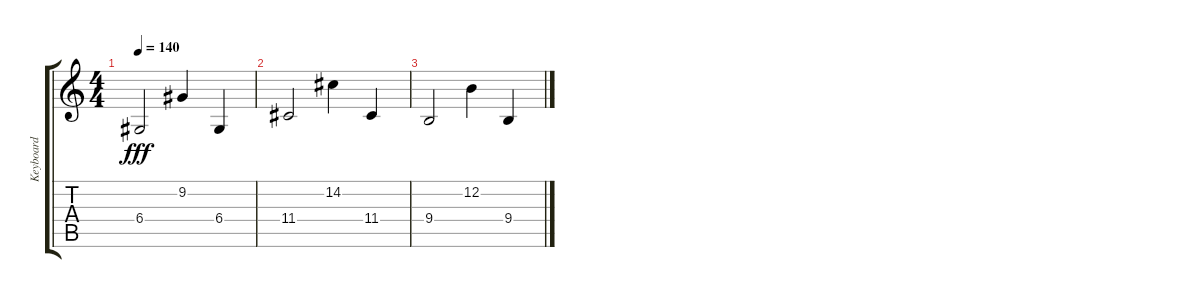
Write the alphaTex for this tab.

\track ("Keyboard" "Keyboard") {instrument tubularbells}
\staff {score tabs}
\tuning (E4 B3 G3 D3 A2 E2) {hide}
\ts (4 4)
\tempo 140
\clef g2
\ks c
6.4.2{dy fff} 9.2.4 6.4.4 |
11.4.2 14.2.4 11.4.4 |
9.4.2 12.2.4 9.4.4
